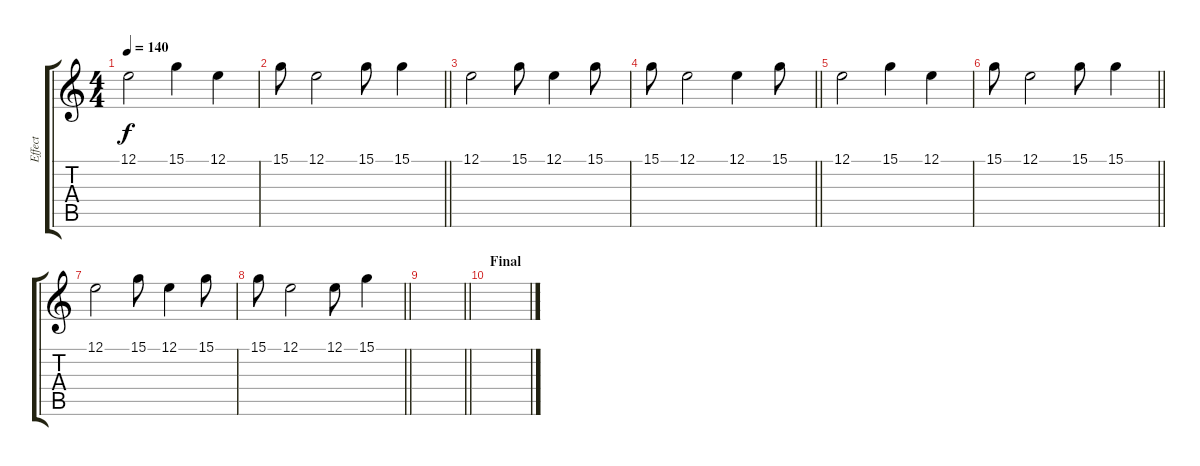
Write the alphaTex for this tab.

\track ("Effect" "Effect") {instrument birdtweet}
\staff {score tabs}
\tuning (E4 B3 G3 D3 A2 E2) {hide}
\ts (4 4)
\tempo 140
\clef g2
\ks c
12.1.2{dy f} 15.1.4 12.1.4 |
\barLineRight lightlight
15.1.8 12.1.2 15.1.8 15.1.4 |
12.1.2 15.1.8 12.1.4 15.1.8 |
\barLineRight lightlight
15.1.8 12.1.2 12.1.4 15.1.8 |
12.1.2 15.1.4 12.1.4 |
\barLineRight lightlight
15.1.8 12.1.2 15.1.8 15.1.4 |
12.1.2 15.1.8 12.1.4 15.1.8 |
\barLineRight lightlight
15.1.8 12.1.2 12.1.8 15.1.4 |
\barLineRight lightlight
|
\section ("" "Final")
